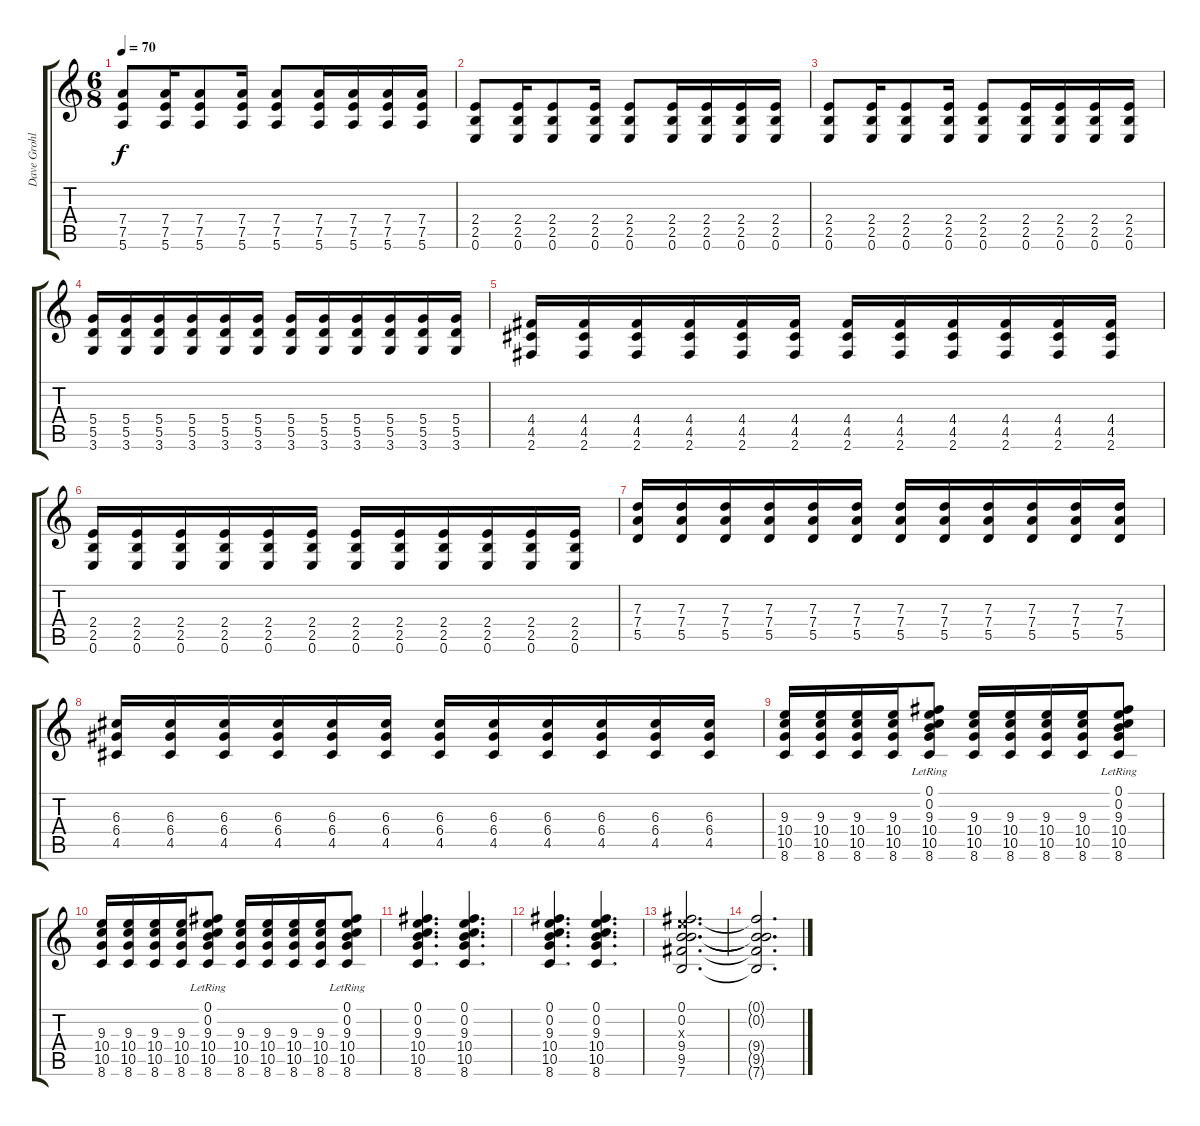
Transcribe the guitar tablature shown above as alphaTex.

\track ("Dave Grohl - Rhythm Guitar" "Dave Grohl") {instrument acousticguitarsteel}
\staff {score tabs}
\tuning (Gb4 B3 G3 D3 A2 E2) {hide}
\ts (6 8)
\tempo 70
\clef g2
\ks c
(7.4 7.5 5.6).8{dy f} (7.4 7.5 5.6).16 (7.4 7.5 5.6).8 (7.4 7.5 5.6).16 (7.4 7.5 5.6).8 (7.4 7.5 5.6).16 (7.4 7.5 5.6).16 (7.4 7.5 5.6).16 (7.4 7.5 5.6).16 |
(2.4 2.5 0.6).8 (2.4 2.5 0.6).16 (2.4 2.5 0.6).8 (2.4 2.5 0.6).16 (2.4 2.5 0.6).8 (2.4 2.5 0.6).16 (2.4 2.5 0.6).16 (2.4 2.5 0.6).16 (2.4 2.5 0.6).16 |
(2.4 2.5 0.6).8 (2.4 2.5 0.6).16 (2.4 2.5 0.6).8 (2.4 2.5 0.6).16 (2.4 2.5 0.6).8 (2.4 2.5 0.6).16 (2.4 2.5 0.6).16 (2.4 2.5 0.6).16 (2.4 2.5 0.6).16 |
(5.4 5.5 3.6).16 (5.4 5.5 3.6).16 (5.4 5.5 3.6).16 (5.4 5.5 3.6).16 (5.4 5.5 3.6).16 (5.4 5.5 3.6).16 (5.4 5.5 3.6).16 (5.4 5.5 3.6).16 (5.4 5.5 3.6).16 (5.4 5.5 3.6).16 (5.4 5.5 3.6).16 (5.4 5.5 3.6).16 |
(4.4 4.5 2.6).16 (4.4 4.5 2.6).16 (4.4 4.5 2.6).16 (4.4 4.5 2.6).16 (4.4 4.5 2.6).16 (4.4 4.5 2.6).16 (4.4 4.5 2.6).16 (4.4 4.5 2.6).16 (4.4 4.5 2.6).16 (4.4 4.5 2.6).16 (4.4 4.5 2.6).16 (4.4 4.5 2.6).16 |
(2.4 2.5 0.6).16 (2.4 2.5 0.6).16 (2.4 2.5 0.6).16 (2.4 2.5 0.6).16 (2.4 2.5 0.6).16 (2.4 2.5 0.6).16 (2.4 2.5 0.6).16 (2.4 2.5 0.6).16 (2.4 2.5 0.6).16 (2.4 2.5 0.6).16 (2.4 2.5 0.6).16 (2.4 2.5 0.6).16 |
(7.3 7.4 5.5).16 (7.3 7.4 5.5).16 (7.3 7.4 5.5).16 (7.3 7.4 5.5).16 (7.3 7.4 5.5).16 (7.3 7.4 5.5).16 (7.3 7.4 5.5).16 (7.3 7.4 5.5).16 (7.3 7.4 5.5).16 (7.3 7.4 5.5).16 (7.3 7.4 5.5).16 (7.3 7.4 5.5).16 |
(6.3 6.4 4.5).16 (6.3 6.4 4.5).16 (6.3 6.4 4.5).16 (6.3 6.4 4.5).16 (6.3 6.4 4.5).16 (6.3 6.4 4.5).16 (6.3 6.4 4.5).16 (6.3 6.4 4.5).16 (6.3 6.4 4.5).16 (6.3 6.4 4.5).16 (6.3 6.4 4.5).16 (6.3 6.4 4.5).16 |
(9.3 10.4 10.5 8.6).16 (9.3 10.4 10.5 8.6).16 (9.3 10.4 10.5 8.6).16 (9.3 10.4 10.5 8.6).16 (0.1{lr} 0.2{lr} 9.3{lr} 10.4{lr} 10.5{lr} 8.6{lr}).8 (9.3 10.4 10.5 8.6).16 (9.3 10.4 10.5 8.6).16 (9.3 10.4 10.5 8.6).16 (9.3 10.4 10.5 8.6).16 (0.1{lr} 0.2{lr} 9.3{lr} 10.4{lr} 10.5{lr} 8.6{lr}).8 |
(9.3 10.4 10.5 8.6).16 (9.3 10.4 10.5 8.6).16 (9.3 10.4 10.5 8.6).16 (9.3 10.4 10.5 8.6).16 (0.1{lr} 0.2{lr} 9.3{lr} 10.4{lr} 10.5{lr} 8.6{lr}).8 (9.3 10.4 10.5 8.6).16 (9.3 10.4 10.5 8.6).16 (9.3 10.4 10.5 8.6).16 (9.3 10.4 10.5 8.6).16 (0.1{lr} 0.2{lr} 9.3{lr} 10.4{lr} 10.5{lr} 8.6{lr}).8 |
(0.1 0.2 9.3 10.4 10.5 8.6).4{d} (0.1 0.2 9.3 10.4 10.5 8.6).4{d} |
(0.1 0.2 9.3 10.4 10.5 8.6).4{d} (0.1 0.2 9.3 10.4 10.5 8.6).4{d} |
(0.1 0.2 9.3{x} 9.4 9.5 7.6).2{d} |
(0.1{t} 0.2{t} 9.4{t} 9.5{t} 7.6{t}).2{d}
